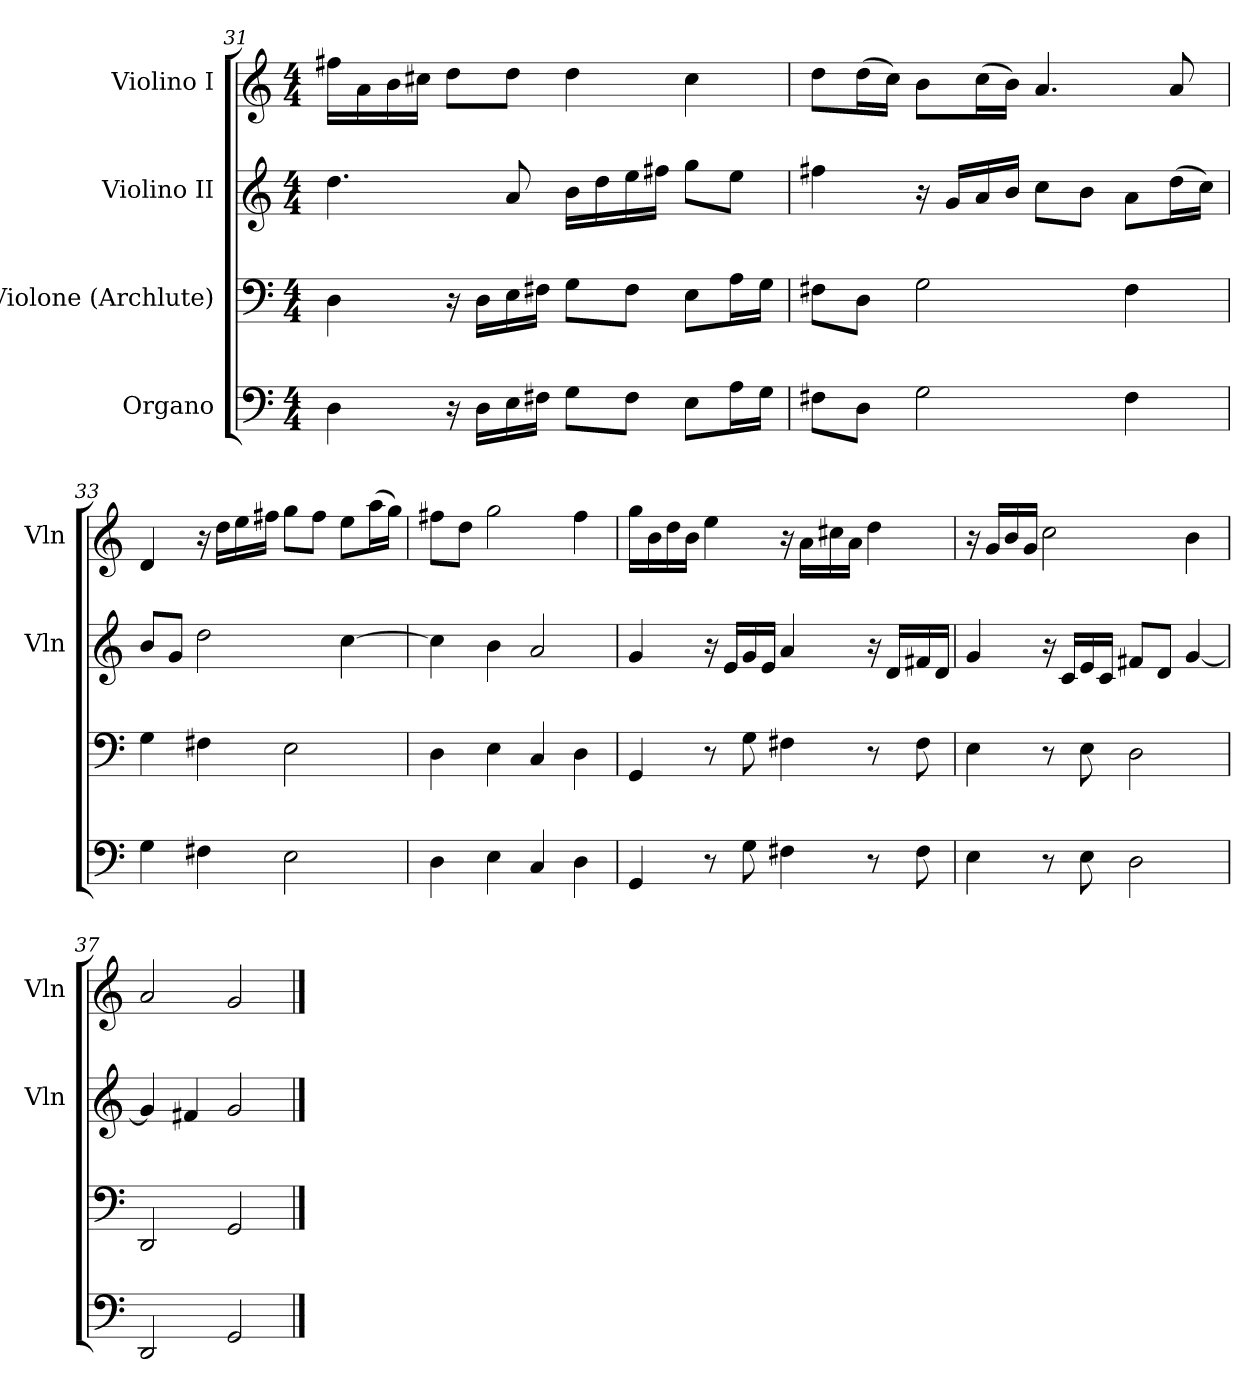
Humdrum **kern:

**kern	**kern	**kern	**kern
*part4	*part3	*part2	*part1
*staff4	*staff3	*staff2	*staff1
*I"Organo	*I"Violone (Archlute)	*I"Violino II	*I"Violino I
*	*	*I'Vln	*I'Vln
*clefF4	*clefF4	*clefG2	*clefG2
*k[]	*k[]	*k[]	*k[]
*M4/4	*M4/4	*M4/4	*M4/4
=31	=31	=31	=31
4D\	4D\	4.dd\	16ff#X\LL
.	.	.	16a\
.	.	.	16b\
.	.	.	16cc#X\JJ
16r	16r	.	8dd\L
16D\LL	16D\LL	.	.
16E\	16E\	8a/	8dd\J
16F#X\JJ	16F#X\JJ	.	.
8G\L	8G\L	16b\LL	4dd\
.	.	16dd\	.
8F#\J	8F#\J	16ee\	.
.	.	16ff#X\JJ	.
8E\L	8E\L	8gg\L	4cc#\
16A\L	16A\L	8ee\J	.
16G\JJ	16G\JJ	.	.
=32	=32	=32	=32
8F#X\L	8F#X\L	4ff#X\	8dd\L
8D\J	8D\J	.	(16dd\L
.	.	.	16cc\JJ)
2G\	2G\	16r	8b\L
.	.	16g/LL	.
.	.	16a/	(16cc\L
.	.	16b/JJ	16b\JJ)
.	.	8cc\L	4.a/
.	.	8b\J	.
4F#\	4F#\	8a\L	.
.	.	(16dd\L	8a/
.	.	16cc\JJ)	.
=33	=33	=33	=33
4G\	4G\	8b/L	4d/
.	.	8g/J	.
4F#X\	4F#X\	2dd\	16r
.	.	.	16dd\LL
.	.	.	16ee\
.	.	.	16ff#X\JJ
2E\	2E\	.	8gg\L
.	.	.	8ff#\J
.	.	[4cc\	8ee\L
.	.	.	(16aa\L
.	.	.	16gg\JJ)
=34	=34	=34	=34
4D\	4D\	4cc\]	8ff#X\L
.	.	.	8dd\J
4E\	4E\	4b\	2gg\
4C/	4C/	2a/	.
4D\	4D\	.	4ff#\
=35	=35	=35	=35
4GG/	4GG/	4g/	16gg\LL
.	.	.	16b\
.	.	.	16dd\
.	.	.	16b\JJ
8r	8r	16r	4ee\
.	.	16e/LL	.
8G\	8G\	16g/	.
.	.	16e/JJ	.
4F#X\	4F#X\	4a/	16r
.	.	.	16a\LL
.	.	.	16cc#X\
.	.	.	16a\JJ
8r	8r	16r	4dd\
.	.	16d/LL	.
8F#\	8F#\	16f#X/	.
.	.	16d/JJ	.
=36	=36	=36	=36
4E\	4E\	4g/	16r
.	.	.	16g/LL
.	.	.	16b/
.	.	.	16g/JJ
8r	8r	16r	2cc\
.	.	16c/LL	.
8E\	8E\	16e/	.
.	.	16c/JJ	.
2D\	2D\	8f#X/L	.
.	.	8d/J	.
.	.	[4g/	4b\
=37	=37	=37	=37
2DD/	2DD/	4g/]	2a/
.	.	4f#X/	.
2GG/	2GG/	2g/	2g/
==	==	==	==
*-	*-	*-	*-
